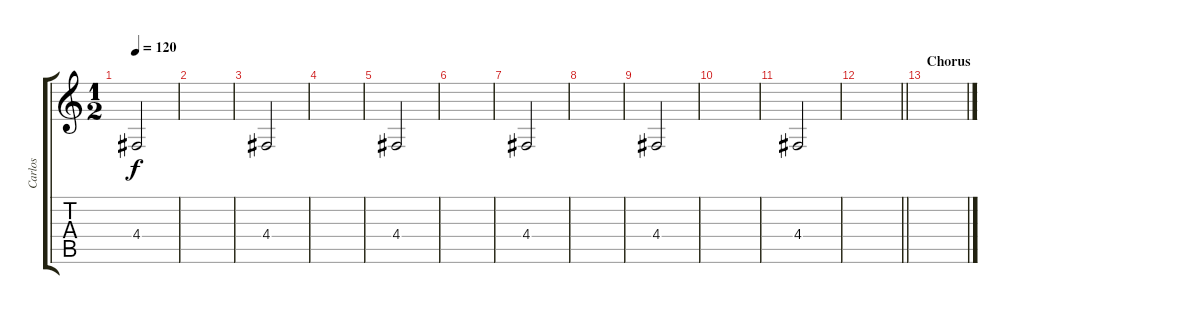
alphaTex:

\track ("Carlos" "Carlos") {instrument acousticgrandpiano}
\staff {score tabs}
\tuning (E4 B3 G3 D3 A2 E2) {hide}
\ts (1 2)
\tempo 120
\clef g2
\ks c
4.4.2{dy f} |
|
4.4.2 |
|
4.4.2 |
|
4.4.2 |
|
4.4.2 |
|
4.4.2 |
\barLineRight lightlight
|
\section ("" "Chorus")
